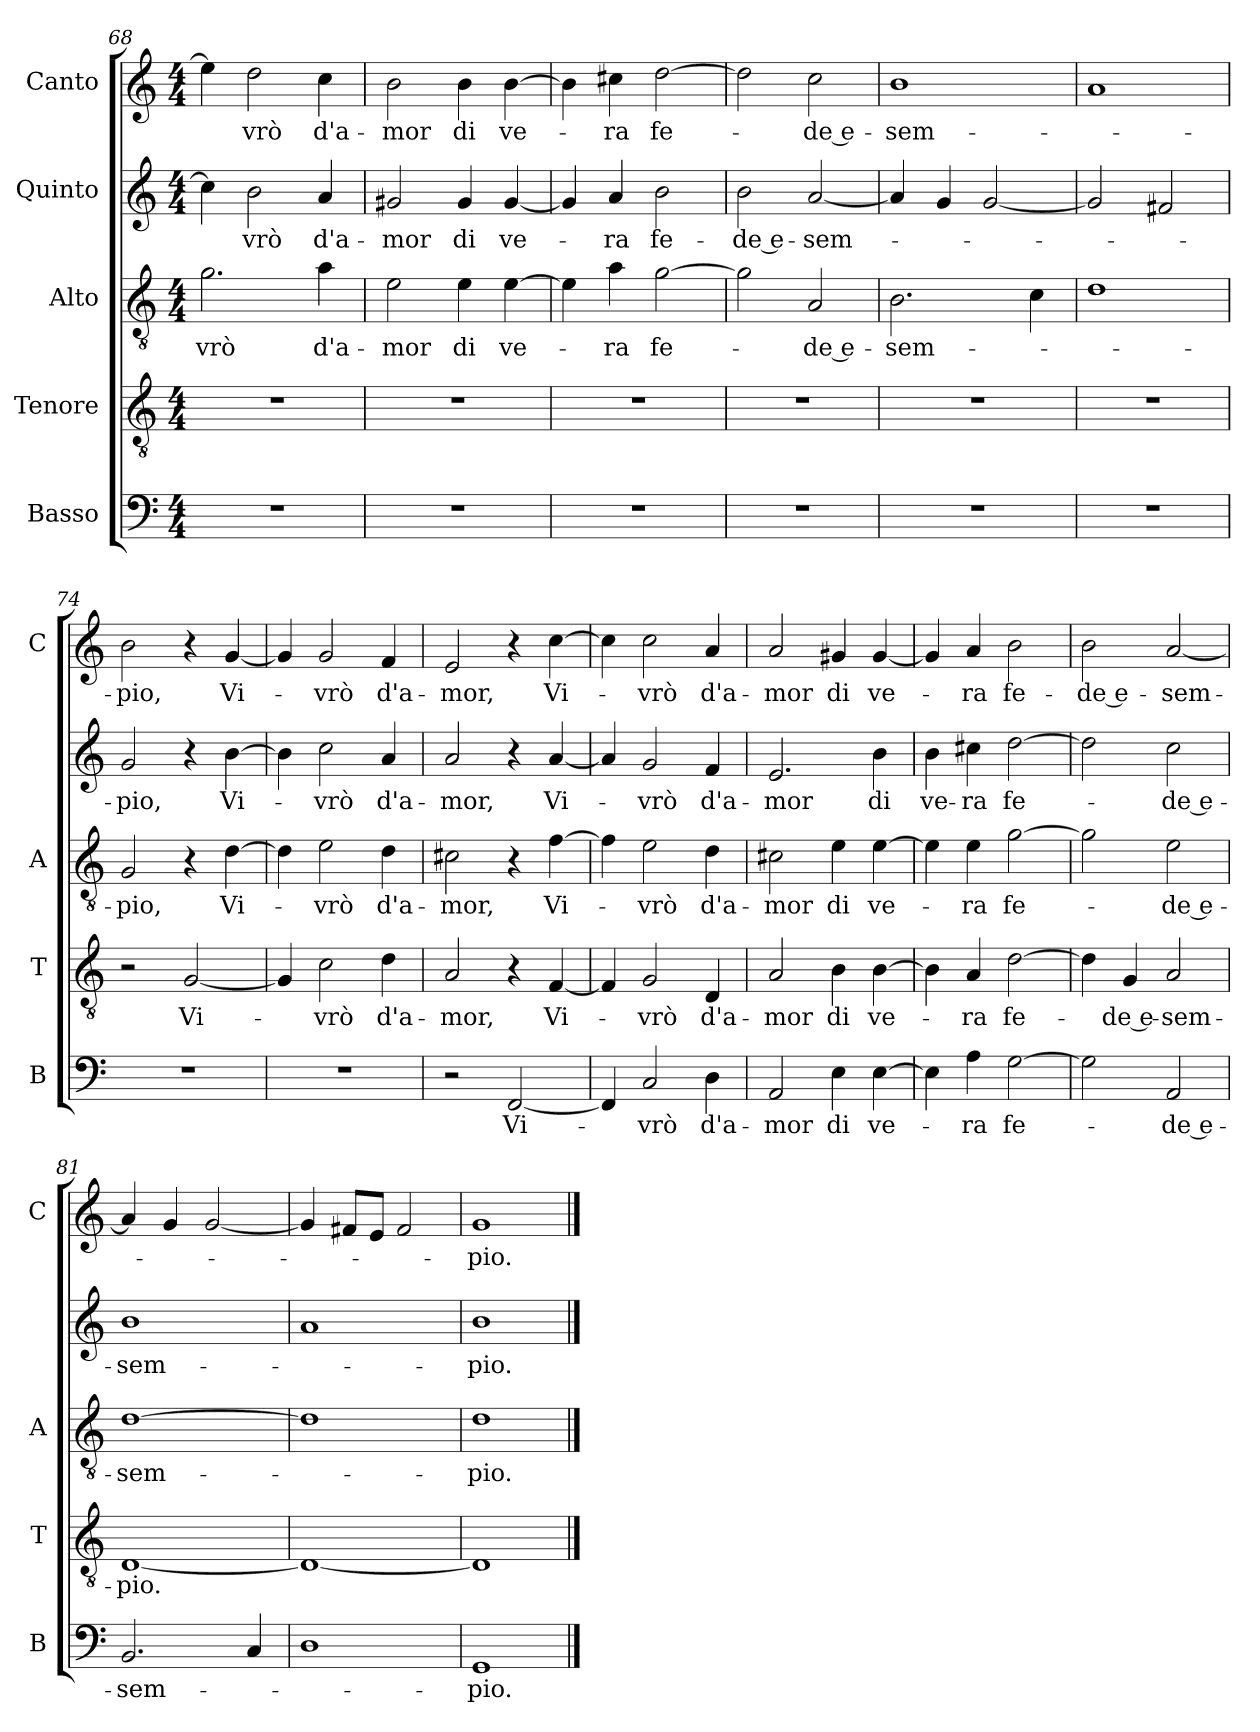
**kern	**text	**kern	**text	**kern	**text	**kern	**text	**kern	**text
*part5	*part5	*part4	*part4	*part3	*part3	*part2	*part2	*part1	*part1
*staff5	*staff5	*staff4	*staff4	*staff3	*staff3	*staff2	*staff2	*staff1	*staff1
*I"Basso	*	*I"Tenore	*	*I"Alto	*	*I"Quinto	*	*I"Canto	*
*I'B	*	*I'T	*	*I'A	*	*	*	*I'C	*
*clefF4	*	*clefGv2	*	*clefGv2	*	*clefG2	*	*clefG2	*
*k[]	*	*k[]	*	*k[]	*	*k[]	*	*k[]	*
*C:	*	*C:	*	*C:	*	*C:	*	*C:	*
*M4/4	*	*M4/4	*	*M4/4	*	*M4/4	*	*M4/4	*
=68	=68	=68	=68	=68	=68	=68	=68	=68	=68
!	!	!	!	!	!LO:LY:b	!	!	!	!
1r	.	1r	.	2.g\	-vrò	4cc\]	.	4ee\]	.
!	!	!	!	!	!	!	!LO:LY:b	!	!LO:LY:b
.	.	.	.	.	.	2b\	-vrò	2dd\	-vrò
!	!	!	!	!	!LO:LY:b	!	!LO:LY:b	!	!LO:LY:b
.	.	.	.	4a\	d'a-	4a/	d'a-	4cc\	d'a-
=69	=69	=69	=69	=69	=69	=69	=69	=69	=69
!	!	!	!	!	!LO:LY:b	!	!LO:LY:b	!	!LO:LY:b
1r	.	1r	.	2e\	-mor	2g#X/	-mor	2b\	-mor
!	!	!	!	!	!LO:LY:b	!	!LO:LY:b	!	!LO:LY:b
.	.	.	.	4e\	di	4g#/	di	4b\	di
!	!	!	!	!	!LO:LY:b	!	!LO:LY:b	!	!LO:LY:b
.	.	.	.	[4e\	ve-	[4g#/	ve-	[4b\	ve-
!!LO:PB:g=z
=70	=70	=70	=70	=70	=70	=70	=70	=70	=70
1r	.	1r	.	4e\]	.	4g#/]	.	4b\]	.
!	!	!	!	!	!LO:LY:b	!	!LO:LY:b	!	!LO:LY:b
.	.	.	.	4a\	-ra	4a/	-ra	4cc#X\	-ra
!	!	!	!	!	!LO:LY:b	!	!LO:LY:b	!	!LO:LY:b
.	.	.	.	[2g\	fe-	2b\	fe-	[2dd\	fe-
=71	=71	=71	=71	=71	=71	=71	=71	=71	=71
!	!	!	!	!	!	!	!LO:LY:b	!	!
1r	.	1r	.	2g\]	.	2b\	-de e-	2dd\]	.
!	!	!	!	!	!LO:LY:b	!	!LO:LY:b	!	!LO:LY:b
.	.	.	.	2A/	-de e-	[2a/	-sem-	2cc\	-de e-
=72	=72	=72	=72	=72	=72	=72	=72	=72	=72
!	!	!	!	!	!LO:LY:b	!	!	!	!LO:LY:b
1r	.	1r	.	2.B\	-sem-	4a/]	.	1b	-sem-
.	.	.	.	.	.	4g/	.	.	.
.	.	.	.	.	.	[2g/	.	.	.
.	.	.	.	4c\	.	.	.	.	.
=73	=73	=73	=73	=73	=73	=73	=73	=73	=73
1r	.	1r	.	1d	.	2g/]	.	1a	.
.	.	.	.	.	.	2f#X/	.	.	.
=74	=74	=74	=74	=74	=74	=74	=74	=74	=74
!	!	!	!	!	!LO:LY:b	!	!LO:LY:b	!	!LO:LY:b
1r	.	2r	.	2G/	-pio,	2g/	-pio,	2b\	-pio,
!	!	!	!LO:LY:b	!	!	!	!	!	!
.	.	[2G/	Vi-	4r	.	4r	.	4r	.
!	!	!	!	!	!LO:LY:b	!	!LO:LY:b	!	!LO:LY:b
.	.	.	.	[4d\	Vi-	[4b\	Vi-	[4g/	Vi-
=75	=75	=75	=75	=75	=75	=75	=75	=75	=75
1r	.	4G/]	.	4d\]	.	4b\]	.	4g/]	.
!	!	!	!LO:LY:b	!	!LO:LY:b	!	!LO:LY:b	!	!LO:LY:b
.	.	2c\	-vrò	2e\	-vrò	2cc\	-vrò	2g/	-vrò
!	!	!	!LO:LY:b	!	!LO:LY:b	!	!LO:LY:b	!	!LO:LY:b
.	.	4d\	d'a-	4d\	d'a-	4a/	d'a-	4f/	d'a-
=76	=76	=76	=76	=76	=76	=76	=76	=76	=76
!	!	!	!LO:LY:b	!	!LO:LY:b	!	!LO:LY:b	!	!LO:LY:b
2r	.	2A/	-mor,	2c#X\	-mor,	2a/	-mor,	2e/	-mor,
!	!LO:LY:b	!	!	!	!	!	!	!	!
[2FF/	Vi-	4r	.	4r	.	4r	.	4r	.
!	!	!	!LO:LY:b	!	!LO:LY:b	!	!LO:LY:b	!	!LO:LY:b
.	.	[4F/	Vi-	[4f\	Vi-	[4a/	Vi-	[4cc\	Vi-
!!LO:LB:g=z
=77	=77	=77	=77	=77	=77	=77	=77	=77	=77
4FF/]	.	4F/]	.	4f\]	.	4a/]	.	4cc\]	.
!	!LO:LY:b	!	!LO:LY:b	!	!LO:LY:b	!	!LO:LY:b	!	!LO:LY:b
2C/	-vrò	2G/	-vrò	2e\	-vrò	2g/	-vrò	2cc\	-vrò
!	!LO:LY:b	!	!LO:LY:b	!	!LO:LY:b	!	!LO:LY:b	!	!LO:LY:b
4D\	d'a-	4D/	d'a-	4d\	d'a-	4f/	d'a-	4a/	d'a-
=78	=78	=78	=78	=78	=78	=78	=78	=78	=78
!	!LO:LY:b	!	!LO:LY:b	!	!LO:LY:b	!	!LO:LY:b	!	!LO:LY:b
2AA/	-mor	2A/	-mor	2c#X\	-mor	2.e/	-mor	2a/	-mor
!	!LO:LY:b	!	!LO:LY:b	!	!LO:LY:b	!	!	!	!LO:LY:b
4E\	di	4B\	di	4e\	di	.	.	4g#X/	di
!	!LO:LY:b	!	!LO:LY:b	!	!LO:LY:b	!	!LO:LY:b	!	!LO:LY:b
[4E\	ve-	[4B\	ve-	[4e\	ve-	4b\	di	[4g#/	ve-
=79	=79	=79	=79	=79	=79	=79	=79	=79	=79
!	!	!	!	!	!	!	!LO:LY:b	!	!
4E\]	.	4B\]	.	4e\]	.	4b\	ve-	4g#/]	.
!	!LO:LY:b	!	!LO:LY:b	!	!LO:LY:b	!	!LO:LY:b	!	!LO:LY:b
4A\	-ra	4A/	-ra	4e\	-ra	4cc#X\	-ra	4a/	-ra
!	!LO:LY:b	!	!LO:LY:b	!	!LO:LY:b	!	!LO:LY:b	!	!LO:LY:b
[2G\	fe-	[2d\	fe-	[2g\	fe-	[2dd\	fe-	2b\	fe-
=80	=80	=80	=80	=80	=80	=80	=80	=80	=80
!	!	!	!	!	!	!	!	!	!LO:LY:b
2G\]	.	4d\]	.	2g\]	.	2dd\]	.	2b\	-de e-
!	!	!	!LO:LY:b	!	!	!	!	!	!
.	.	4G/	-de e-	.	.	.	.	.	.
!	!LO:LY:b	!	!LO:LY:b	!	!LO:LY:b	!	!LO:LY:b	!	!LO:LY:b
2AA/	-de e-	2A/	-sem-	2e\	-de e-	2cc\	-de e-	[2a/	-sem-
=81	=81	=81	=81	=81	=81	=81	=81	=81	=81
!	!LO:LY:b	!	!LO:LY:b	!	!LO:LY:b	!	!LO:LY:b	!	!
2.BB/	-sem-	[1D	-pio.	[1d	-sem-	1b	-sem-	4a/]	.
.	.	.	.	.	.	.	.	4g/	.
.	.	.	.	.	.	.	.	[2g/	.
4C/	.	.	.	.	.	.	.	.	.
=82	=82	=82	=82	=82	=82	=82	=82	=82	=82
1D	.	1D_	.	1d]	.	1a	.	4g/]	.
.	.	.	.	.	.	.	.	8f#X/L	.
.	.	.	.	.	.	.	.	8e/J	.
.	.	.	.	.	.	.	.	2f#/	.
=83	=83	=83	=83	=83	=83	=83	=83	=83	=83
!	!LO:LY:b	!	!	!	!LO:LY:b	!	!LO:LY:b	!	!LO:LY:b
1GG	-pio.	1D]	.	1d	-pio.	1b	-pio.	1g	-pio.
==	==	==	==	==	==	==	==	==	==
*-	*-	*-	*-	*-	*-	*-	*-	*-	*-
